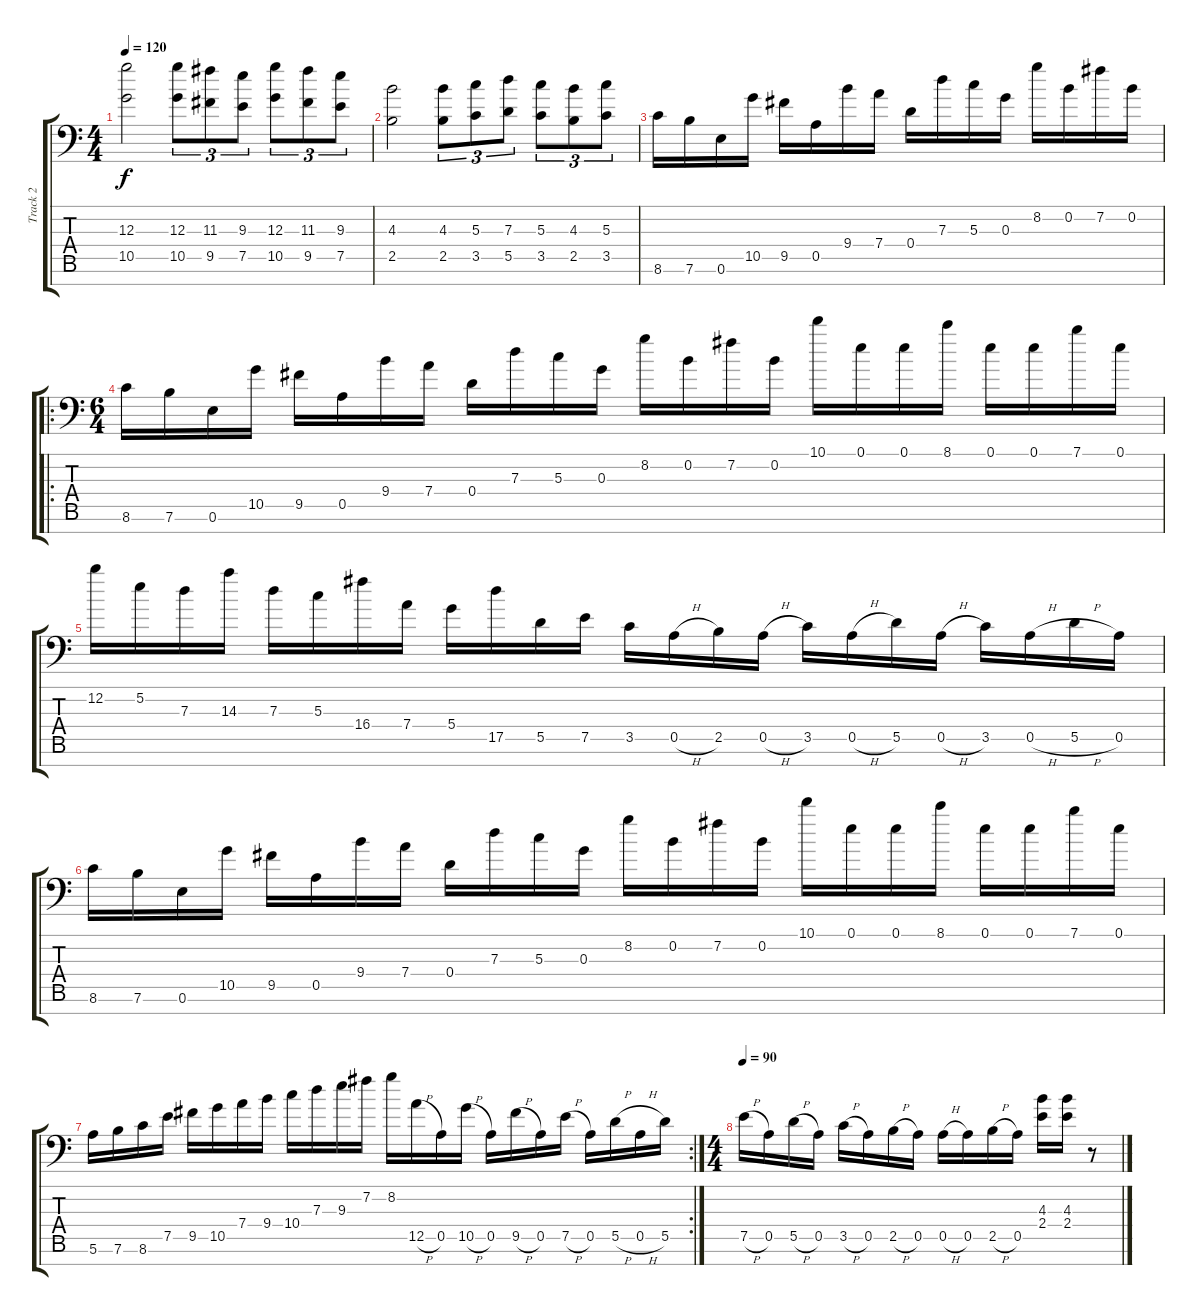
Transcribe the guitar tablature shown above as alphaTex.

\track ("Track 2" "Track 2") {instrument distortionguitar}
\staff {score tabs}
\tuning (E4 B3 G3 D3 A2 E2 A1) {hide}
\ts (4 4)
\tempo 120
\clef f4
\ks c
(12.3 10.5).2{dy f} (12.3 10.5).8{tu (3 2)} (11.3 9.5).8{tu (3 2)} (9.3 7.5).8{tu (3 2)} (12.3 10.5).8{tu (3 2)} (11.3 9.5).8{tu (3 2)} (9.3 7.5).8{tu (3 2)} |
(4.3 2.5).2 (4.3 2.5).8{tu (3 2)} (5.3 3.5).8{tu (3 2)} (7.3 5.5).8{tu (3 2)} (5.3 3.5).8{tu (3 2)} (4.3 2.5).8{tu (3 2)} (5.3 3.5).8{tu (3 2)} |
8.6.16 7.6.16 0.6.16 10.5.16 9.5.16 0.5.16 9.4.16 7.4.16 0.4.16 7.3.16 5.3.16 0.3.16 8.2.16 0.2.16 7.2.16 0.2.16 |
\ro
\ts (6 4)
8.6.16 7.6.16 0.6.16 10.5.16 9.5.16 0.5.16 9.4.16 7.4.16 0.4.16 7.3.16 5.3.16 0.3.16 8.2.16 0.2.16 7.2.16 0.2.16 10.1.16 0.1.16 0.1.16 8.1.16 0.1.16 0.1.16 7.1.16 0.1.16 |
12.2.16 5.2.16 7.3.16 14.3.16 7.3.16 5.3.16 16.4.16 7.4.16 5.4.16 17.5.16 5.5.16 7.5.16 3.5.16 0.5{h}.16 2.5.16 0.5{h}.16 3.5.16 0.5{h}.16 5.5.16 0.5{h}.16 3.5.16 0.5{h}.16 5.5{h}.16 0.5.16 |
8.6.16 7.6.16 0.6.16 10.5.16 9.5.16 0.5.16 9.4.16 7.4.16 0.4.16 7.3.16 5.3.16 0.3.16 8.2.16 0.2.16 7.2.16 0.2.16 10.1.16 0.1.16 0.1.16 8.1.16 0.1.16 0.1.16 7.1.16 0.1.16 |
\rc 2
5.6.16 7.6.16 8.6.16 7.5.16 9.5.16 10.5.16 7.4.16 9.4.16 10.4.16 7.3.16 9.3.16 7.2.16 8.2.16 12.5{h}.16 0.5.16 10.5{h}.16 0.5.16 9.5{h}.16 0.5.16 7.5{h}.16 0.5.16 5.5{h}.16 0.5{h}.16 5.5.16 |
\ts (4 4)
\tempo 90
7.5{h}.16 0.5.16 5.5{h}.16 0.5.16 3.5{h}.16 0.5.16 2.5{h}.16 0.5.16 0.5{h}.16 0.5.16 2.5{h}.16 0.5.16 (4.3 2.4).16 (4.3 2.4).16 r.8
